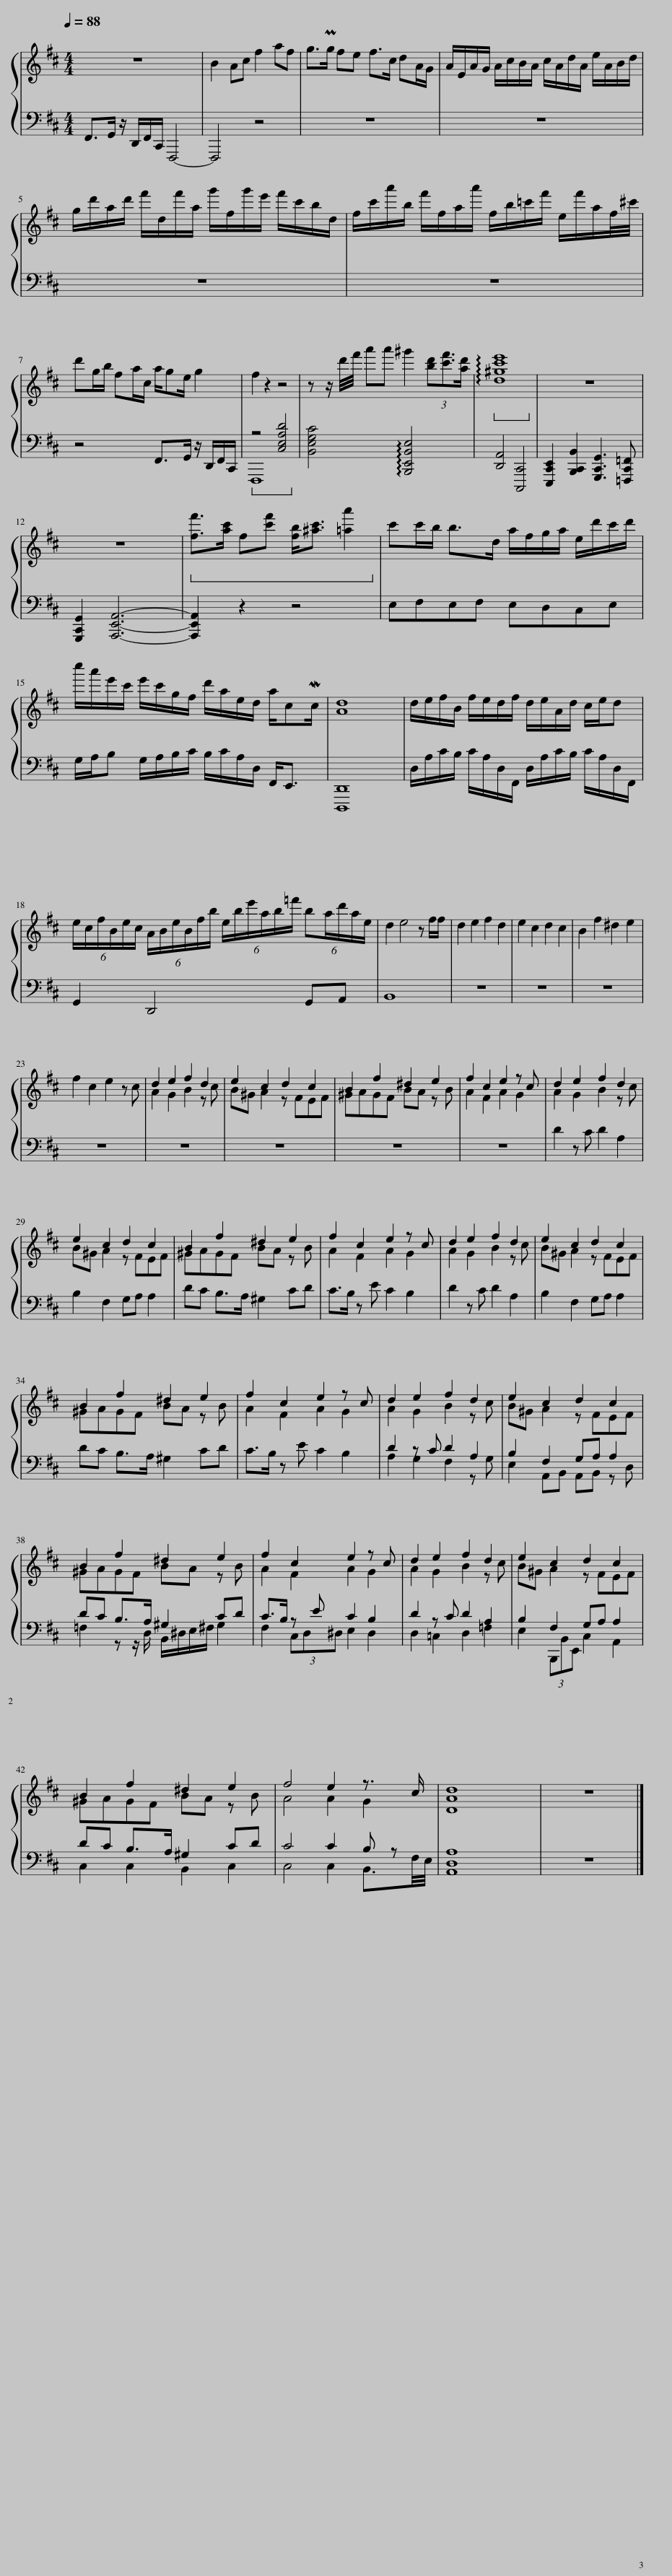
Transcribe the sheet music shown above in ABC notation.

X:1
%%score { ( 1 4 ) | ( 2 3 ) }
L:1/8
Q:1/4=88
M:4/4
I:linebreak $
K:D
V:1 treble
V:4 treble
V:2 bass
V:3 bass
V:1
 z8 | B2 Ac f2 af | g>Pg fe f>c dA/G/ | A/E/A/G/ A/c/B/A/ c/A/d/A/ e/A/B/d/ |$ g/d'/a/d'/ f'/d/f'/a/ g'/f/g'/e'/ f'/c'/b/d/ | %5
 f/c'/a'/b/ f'/f/a/a'/ f/b/=c'/f'/ e/f'/a/f/4^c'/4 |$ d'g/b/ fa/c/ a/ge/ g2 | f2 z2 z4 | z z/ d'/4f'/4 a'a' ^g'2 (3[bd'][c'f']3/2[ad']/ | !arpeggio![d^gc'e']8 | %10
 z8 |$ z8 | [ff']>[ac'] f[c'f'] [fb]<[^ac'] [=aa']2 | c'c'/b/ b>d a/f/g/a/ e/d'/c'/d'/ |$ c''/a'/e'/c'/ e'/c'/g/f/ d'/a/e/d/ a/cMc/ | %15
 [Ad]8 | d/e/f/B/ f/e/d/f/ d/e/A/d/ c/e/d |$ (6:4:6e/c/f/B/e/c/ (6:4:6A/B/e/B/f/b/ (6:4:6e/b/e'/a/b/=f'/ (6:4:5ba/d'/a/e/ | d2 e4 z f/f/ | d2 e2 f2 d2 | %20
 e2 c2 d2 c2 | B2 f2 ^d2 e2 |$ f2 c2 e2 z c | d2 e2 f2 d2 | e2 c2 d2 c2 | %25
 B2 f2 ^d2 e2 | f2 c2 e2 z c | d2 e2 f2 d2 |$ e2 c2 d2 c2 | B2 f2 ^d2 e2 | %30
 f2 c2 e2 z c | d2 e2 f2 d2 | e2 c2 d2 c2 |$ B2 f2 ^d2 e2 | f2 c2 e2 z c | %35
 d2 e2 f2 d2 | e2 c2 d2 c2 |$ B2 f2 ^d2 e2 | f2 c2 e2 z c | d2 e2 f2 d2 | %40
 e2 c2 d2 c2 |$ B2 f2 ^d2 e2 | f4 e2 z3/2 c/ | [DAd]8 | z8 |] %45
V:2
 F,,>G,, z/ D,,/F,,/C,,/ F,,,4- | F,,,4 z4 | z8 | z8 |$ z8 | %5
 z8 |$ z4 F,,>G,, z/ D,,/F,,/C,,/ |!ped! z4 [C,E,A,D]4!ped-up! | [B,,E,G,C]4 !arpeggio![B,,,E,,B,,E,]4 |!ped! [D,,A,,]4 [C,,,C,,]4!ped-up! | %10
 [E,,,C,,E,,]2 [B,,,C,,B,,]2 [G,,,C,,G,,]3 [=F,,,C,,=F,,] |$ [G,,,C,,G,,]2 [A,,,E,,A,,]6- |!ped! [A,,,E,,A,,]2 z2 z4!ped-up! | E,F,E,F, E,D,C,E, |$ G,/A,/B, G,/A,/B,/C/ B,/C/A,/D,/ F,,<E,, | %15
 [D,,,D,,]8 | D,/A,/C/B,/ C/A,/D,/F,,/ D,/A,/C/B,/ C/A,/D,/F,,/ |$ G,,2 D,,4 G,,A,, | B,,8 | z8 | %20
 z8 | z8 |$ z8 | z8 | z8 | %25
 z8 | z8 | D2 z C D2 A,2 |$ B,2 F,2 G,A, A,2 | DC B,>A, ^G,2 CD | %30
 C>B, z E C2 B,2 | D2 z C D2 A,2 | B,2 F,2 G,A, A,2 |$ DC B,>A, ^G,2 CD | C>B, z E C2 B,2 | %35
 D2 z C D2 A,2 | B,2 F,2 G,A, A,2 |$ DC B,>A, ^G,2 CD | C>B, z E C2 B,2 | D2 z C D2 A,2 | %40
 B,2 F,2 G,A, A,2 |$ DC B,>A, ^G,2 CD | C4 C2 B, z | [A,,D,A,]8 | z8 |] %45
V:3
 x8 | x8 | x8 | x8 |$ x8 | %5
 x8 |$ x8 | F,,,8 | x8 | x8 | %10
 x8 |$ x8 | x8 | x8 |$ x8 | %15
 x8 | x8 |$ x8 | x8 | x8 | %20
 x8 | x8 |$ x8 | x8 | x8 | %25
 x8 | x8 | x8 |$ x8 | x8 | %30
 x8 | x8 | x8 |$ x8 | x8 | %35
 A,2 G,2 F,2 z G, | E,2 A,,B,, A,,B,, z D, |$ =F,2 z z/ D,/ B,,/^D,/E,/^F,/ ^G,2 | F,2 (3C,D,^D, E,2 D,2 | D,2 =C,2 D,2 =F,2 | %40
 E,2 (3B,,,B,,E,, C,2 A,,2 |$ C,2 C,2 B,,2 C,2 | C,4 C,2 B,,3/2F,/4E,/4 | x8 | x8 |] %45
V:4
 x8 | x8 | x8 | x8 |$ x8 | %5
 x8 |$ x8 | x8 | x8 | x8 | %10
 x8 |$ x8 | x8 | x8 |$ x8 | %15
 x8 | x8 |$ x8 | x8 | x8 | %20
 x8 | x8 |$ x8 | A2 G2 B2 z c | B^G A2 z FEF | %25
 ^GAGF BA z B | A2 F2 A2 G2 | A2 G2 B2 z c |$ B^G A2 z FEF | ^GAGF BA z B | %30
 A2 F2 A2 G2 | A2 G2 B2 z c | B^G A2 z FEF |$ ^GAGF BA z B | A2 F2 A2 G2 | %35
 A2 G2 B2 z c | B^G A2 z FEF |$ ^GAGF BA z B | A2 F2 A2 G2 | A2 G2 B2 z c | %40
 B^G A2 z FEF |$ ^GAGF BA z B | A4 A2 G2 | x8 | x8 |] %45
